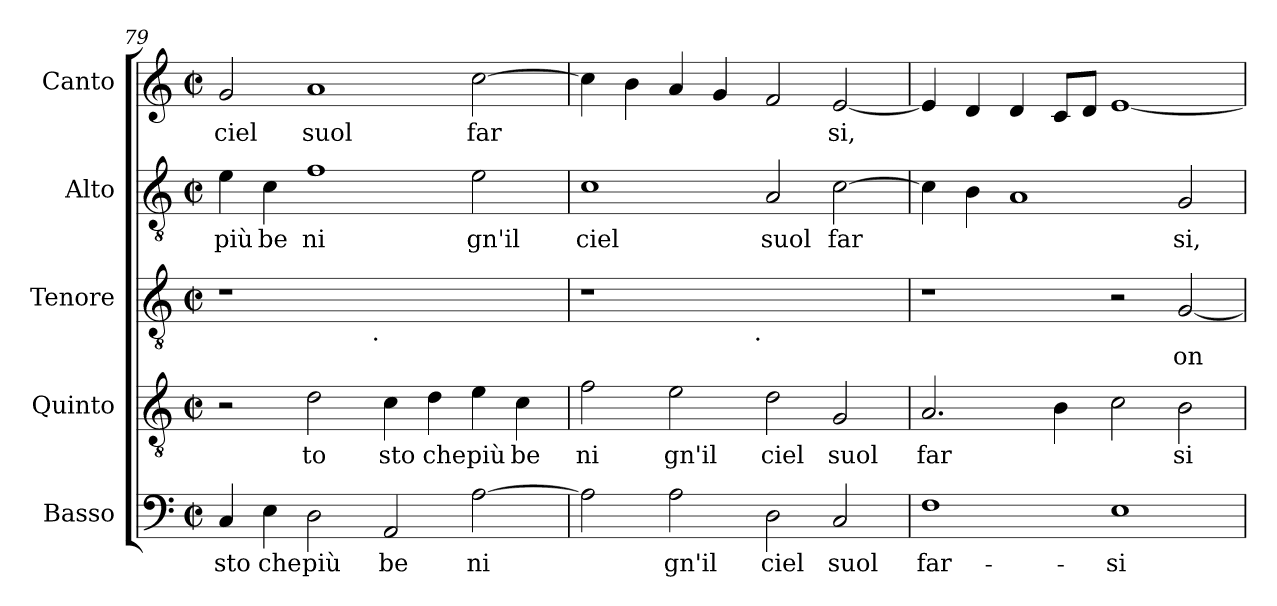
**kern	**text	**kern	**text	**kern	**text	**kern	**text	**kern	**text
*part5	*part5	*part4	*part4	*part3	*part3	*part2	*part2	*part1	*part1
*staff5	*staff5	*staff4	*staff4	*staff3	*staff3	*staff2	*staff2	*staff1	*staff1
*I"Basso	*	*I"Quinto	*	*I"Tenore	*	*I"Alto	*	*I"Canto	*
*clefF4	*	*clefGv2	*	*clefGv2	*	*clefGv2	*	*clefG2	*
*k[]	*	*k[]	*	*k[]	*	*k[]	*	*k[]	*
*C:	*	*C:	*	*C:	*	*C:	*	*C:	*
*M2/2	*	*M2/2	*	*M2/2	*	*M2/2	*	*M2/2	*
*met(c|)	*	*met(c|)	*	*met(c|)	*	*met(c|)	*	*met(c|)	*
=79	=79	=79	=79	=79	=79	=79	=79	=79	=79
!	!LO:LY:b:rj	!	!	!	!	!	!LO:LY:b:cj	!	!LO:LY:b:cj
*	*	*	*	*^	*	*	*	*	*
4C/	sto	2r	.	1r	2ryy	.	4e\	più	2g/	ciel
!	!LO:LY:b:rj	!	!	!	!	!	!	!LO:LY:b:cj	!	!
4E\	che	.	.	.	.	.	4c\	be	.	.
!	!LO:LY:b:rj	!	!LO:LY:b:rj	!	!	!	!	!LO:LY:b:cj	!	!LO:LY:b:cj
2D\	più	2d\	to	.	4...ryy	.	1f	ni	1a	suol
!	!	!	!	!	!LO:TX:b:t=.	!	!	!	!	!
.	.	.	.	.	1ryy	.	.	.	.	.
!	!LO:LY:b:rj	!	!LO:LY:b:rj	!	!	!	!	!	!	!
2AA/	be	4c\	sto	1ryy	.	.	.	.	.	.
!	!	!	!LO:LY:b:rj	!	!	!	!	!	!	!
.	.	4d\	che	.	.	.	.	.	.	.
!	!LO:LY:b:rj	!	!LO:LY:b:rj	!	!	!	!	!LO:LY:b:cj	!	!LO:LY:b:cj
[<2A\	ni	4e\	più	.	.	.	2e\	gn'il	[<2cc\	far
!	!	!	!LO:LY:b:rj	!	!	!	!	!	!	!
.	.	4c\	be	.	.	.	.	.	.	.
.	.	.	.	.	32ryy	.	.	.	.	.
!!LO:LB:g=z
=80	=80	=80	=80	=80	=80	=80	=80	=80	=80	=80
!	!LO:LY:b:rj	!	!LO:LY:b:rj	!	!	!	!	!LO:LY:b:cj	!	!LO:LY:b:cj
2A\]	.	2f\	ni	1r	2ryy	.	1c	ciel	4cc\]	.
!	!	!	!	!	!	!	!	!	!	!LO:LY:b:cj
.	.	.	.	.	.	.	.	.	4b\	.
!	!LO:LY:b:rj	!	!LO:LY:b:rj	!	!	!	!	!	!	!LO:LY:b:cj
2A\	gn'il	2e\	gn'il	.	4...ryy	.	.	.	4a/	.
!	!	!	!	!	!	!	!	!	!	!LO:LY:b:cj
.	.	.	.	.	.	.	.	.	4g/	.
!	!	!	!	!	!LO:TX:b:t=.	!	!	!	!	!
.	.	.	.	.	1ryy	.	.	.	.	.
!	!LO:LY:b:rj	!	!LO:LY:b:rj	!	!	!	!	!LO:LY:b:cj	!	!LO:LY:b:cj
2D\	ciel	2d\	ciel	1ryy	.	.	2A/	suol	2f/	.
!	!LO:LY:b:rj	!	!LO:LY:b:rj	!	!	!	!	!LO:LY:b:cj	!	!LO:LY:b:cj
2C/	suol	2G/	suol	.	.	.	[>2c\	far	[<2e/	si,
.	.	.	.	.	32ryy	.	.	.	.	.
=81	=81	=81	=81	=81	=81	=81	=81	=81	=81	=81
!	!LO:LY:b:rj	!	!LO:LY:b:rj	!	!	!	!	!LO:LY:b:cj	!	!LO:LY:b:cj
*	*	*	*	*v	*v	*	*	*	*	*
1F	far-	2.A/	far	1r	.	4c\]	.	4e/]	.
!	!	!	!	!	!	!	!LO:LY:b:cj	!	!LO:LY:b:cj
.	.	.	.	.	.	4B\	.	4d/	.
!	!	!	!	!	!	!	!LO:LY:b:cj	!	!LO:LY:b:cj
.	.	.	.	.	.	1A	.	4d/	.
!	!	!	!LO:LY:b:rj	!	!	!	!	!	!LO:LY:b:cj
.	.	4B\	.	.	.	.	.	8c/L	.
!	!	!	!	!	!	!	!	!	!LO:LY:b:cj
.	.	.	.	.	.	.	.	8d/J	.
!	!LO:LY:b:rj	!	!LO:LY:b:rj	!	!	!	!	!	!LO:LY:b:cj
1E	-si	2c\	.	2r	.	.	.	[<1e	.
!	!	!	!LO:LY:b:rj	!	!LO:LY:b:cj	!	!LO:LY:b:cj	!	!
.	.	2B\	si	[<2G/	on	2G/	si,	.	.
=	=	=	=	=	=	=	=	=	=
*-	*-	*-	*-	*-	*-	*-	*-	*-	*-
